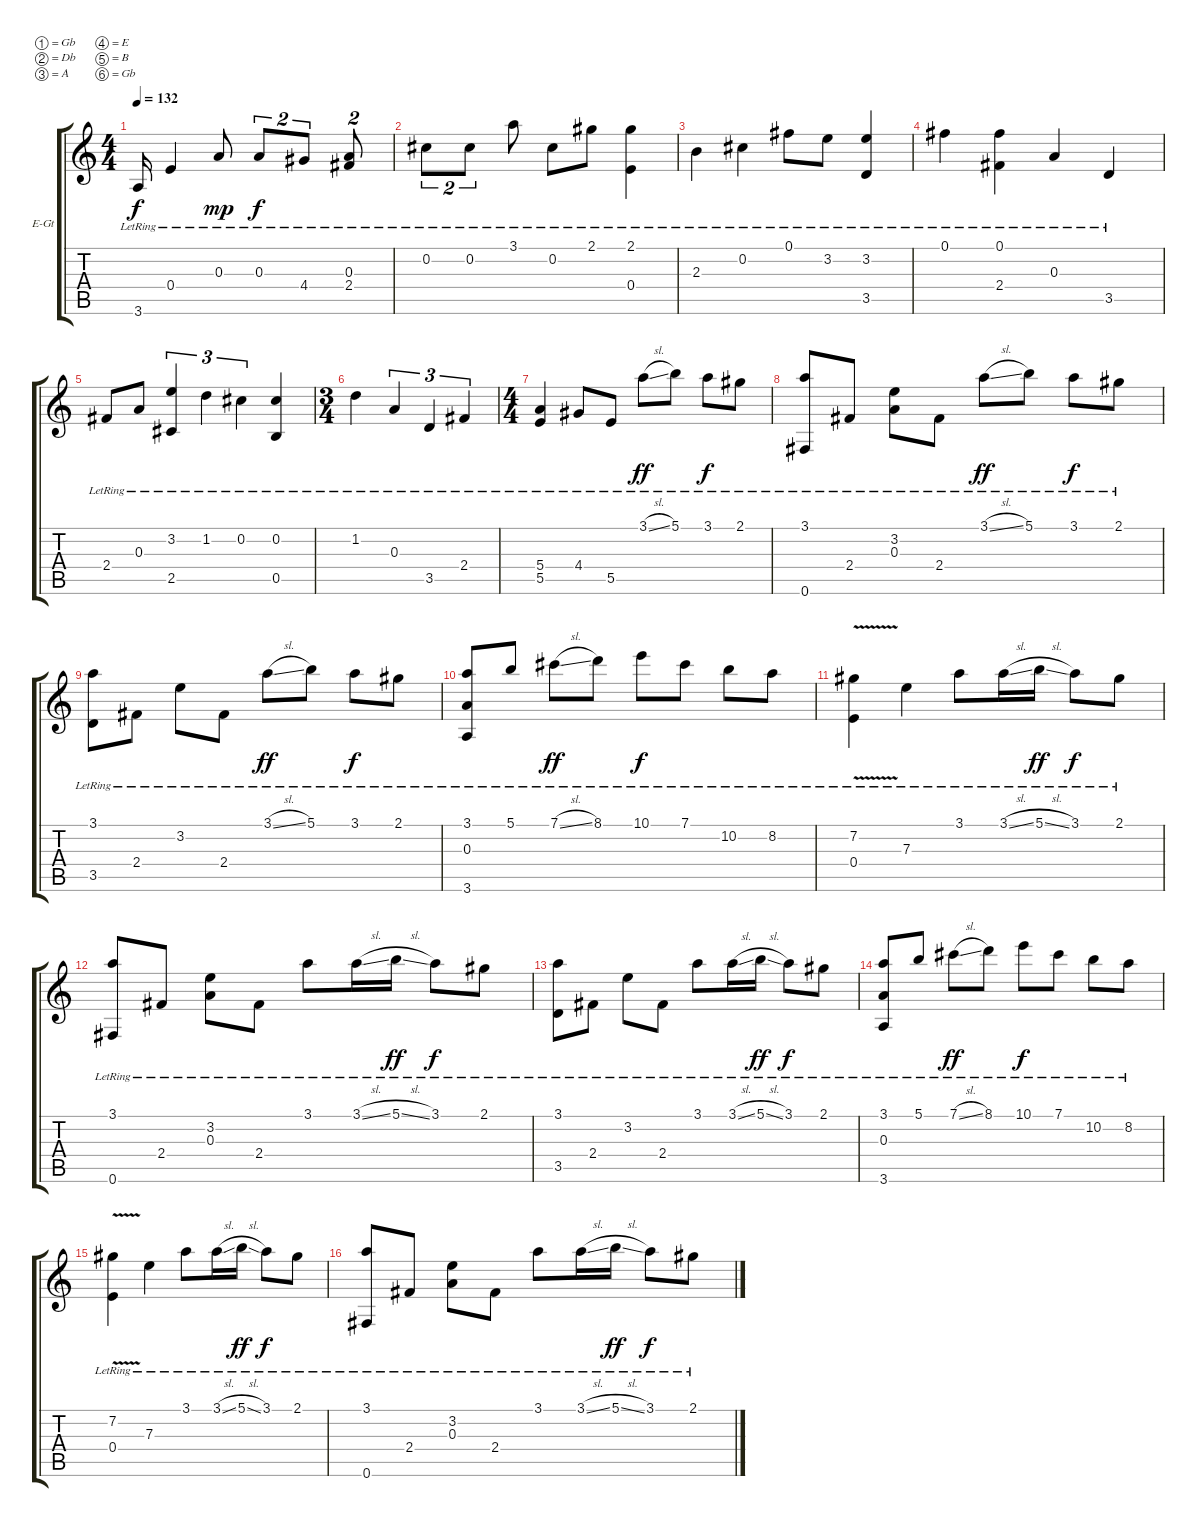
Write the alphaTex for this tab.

\defaultSystemsLayout 4
\bracketExtendMode groupsimilarinstruments
\firstSystemTrackNameOrientation horizontal
\otherSystemsTrackNameOrientation horizontal
\track ("Electric Guitar" "E-Gt") {instrument electricguitarclean}
\staff {score tabs}
\tuning (Gb4 Db4 A3 E3 B2 Gb2)
\ts (4 4)
\tempo 132
\clef g2
\ks c
3.6{lr t}.16{dy f} 0.4{lr}.4 0.3{lr}.8{dy mp} 0.3{lr}.8{tu (2 3) dy f} 4.4{lr}.8{tu (2 3)} (0.3{lr} 2.4{lr}).8{tu (2 3)} |
0.2{lr}.8{tu (2 3)} 0.2{lr}.8{tu (2 3)} 3.1{lr}.8 0.2{lr}.8 2.1{lr}.8 (2.1{lr} 0.4{lr}).4 |
2.3{lr}.4 0.2{lr}.4 0.1{lr}.8 3.2{lr}.8 (3.2{lr} 3.5{lr}).4 |
0.1{lr}.4 (0.1{lr} 2.4{lr}).4 0.3{lr}.4 3.5{lr}.4 |
2.4{lr}.8 0.3{lr}.8 (2.5{lr} 3.2{lr}).4{tu (3 2)} 1.2{lr}.4{tu (3 2)} 0.2{lr}.4{tu (3 2)} (0.2{lr} 0.5{lr}).4 |
\ts (3 4)
1.2{lr}.4 0.3{lr}.4{tu (3 2)} 3.5{lr}.4{tu (3 2)} 2.4{lr}.4{tu (3 2)} |
\ts (4 4)
(5.5{lr} 5.4{lr}).4 4.4{lr}.8 5.5{lr}.8 3.1{sl lr}.8{dy ff} 5.1{lr}.8 3.1{lr}.8{dy f} 2.1{lr}.8 |
(3.1{lr} 0.6{lr}).8 2.4{lr}.8 (3.2{lr} 0.3{lr}).8 2.4{lr}.8 3.1{sl lr}.8{dy ff} 5.1{lr}.8 3.1{lr}.8{dy f} 2.1{lr}.8 |
(3.1{lr} 3.5{lr}).8 2.4{lr}.8 3.2{lr}.8 2.4{lr}.8 3.1{sl lr}.8{dy ff} 5.1{lr}.8 3.1{lr}.8{dy f} 2.1{lr}.8 |
(3.1{lr} 3.6{lr} 0.3).8 5.1{lr}.8 7.1{sl lr}.8{dy ff} 8.1{lr}.8 10.1{lr}.8{dy f} 7.1{lr}.8 10.2{lr}.8 8.2{lr}.8 |
(7.2{v lr} 0.4{lr}).4 7.3{lr}.4 3.1{lr}.8 3.1{sl lr}.16 5.1{sl lr}.16{dy ff} 3.1{lr}.8{dy f} 2.1{lr}.8 |
(3.1{lr} 0.6{lr}).8 2.4{lr}.8 (3.2{lr} 0.3{lr}).8 2.4{lr}.8 3.1{lr}.8 3.1{sl lr}.16 5.1{sl lr}.16{dy ff} 3.1{lr}.8{dy f} 2.1{lr}.8 |
(3.1{lr} 3.5{lr}).8 2.4{lr}.8 3.2{lr}.8 2.4{lr}.8 3.1{lr}.8 3.1{sl lr}.16 5.1{sl lr}.16{dy ff} 3.1{lr}.8{dy f} 2.1{lr}.8 |
(3.1{lr} 3.6{lr} 0.3).8 5.1{lr}.8 7.1{sl lr}.8{dy ff} 8.1{lr}.8 10.1{lr}.8{dy f} 7.1{lr}.8 10.2{lr}.8 8.2{lr}.8 |
(7.2{v lr} 0.4{lr}).4 7.3{lr}.4 3.1{lr}.8 3.1{sl lr}.16 5.1{sl lr}.16{dy ff} 3.1{lr}.8{dy f} 2.1{lr}.8 |
(3.1{lr} 0.6{lr}).8 2.4{lr}.8 (3.2{lr} 0.3{lr}).8 2.4{lr}.8 3.1{lr}.8 3.1{sl lr}.16 5.1{sl lr}.16{dy ff} 3.1{lr}.8{dy f} 2.1{lr}.8
